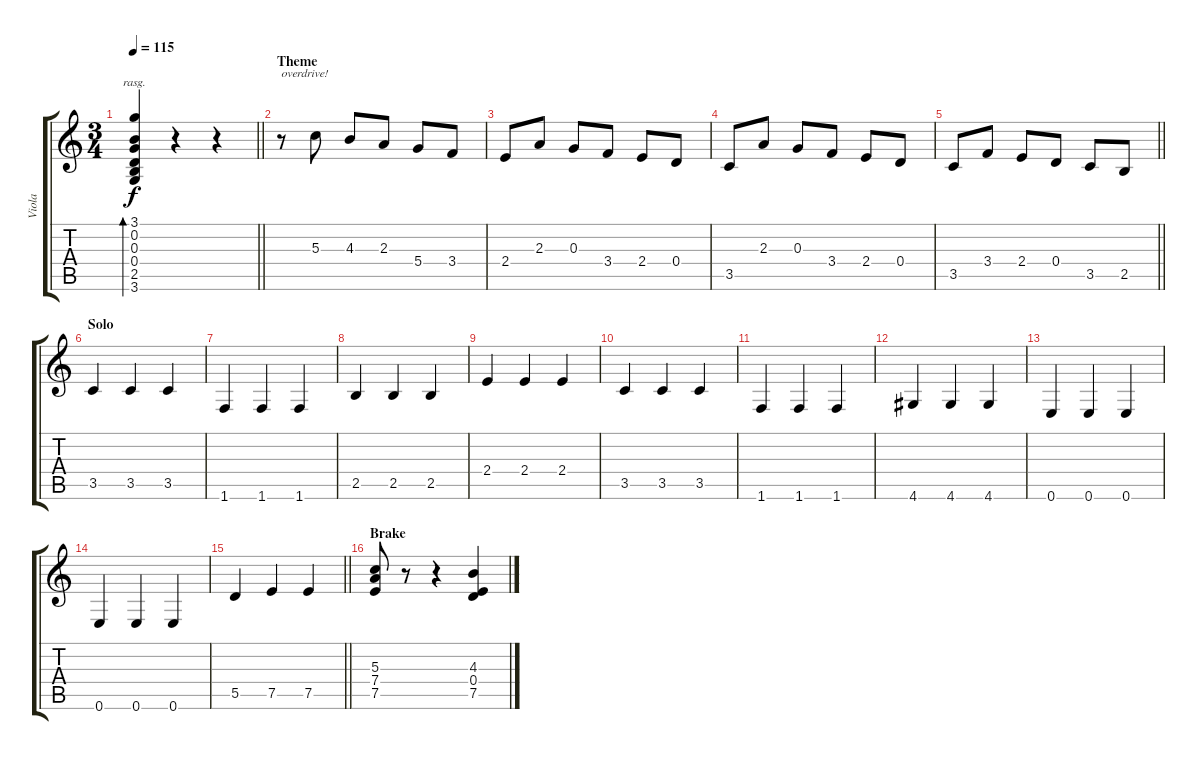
\track ("Viola" "Viola") {instrument overdrivenguitar}
\staff {score tabs}
\tuning (E4 B3 G3 D3 A2 E2) {hide}
\ts (3 4)
\tempo 115
\clef g2
\barLineRight lightlight
\ks aminor
(3.1 0.2 0.3 0.4 2.5 3.6).4{bd 60 rasg ii dy f} r.4 r.4 |
\section ("" "Theme")
r.8{txt "overdrive!" volume 7 instrument overdrivenguitar} 5.3.8 4.3.8 2.3.8 5.4.8 3.4.8 |
2.4.8 2.3.8 0.3.8 3.4.8 2.4.8 0.4.8 |
3.5.8 2.3.8 0.3.8 3.4.8 2.4.8 0.4.8 |
\barLineRight lightlight
3.5.8 3.4.8 2.4.8 0.4.8 3.5.8 2.5.8 |
\section ("" "Solo")
3.5.4 3.5.4 3.5.4 |
1.6.4 1.6.4 1.6.4 |
2.5.4 2.5.4 2.5.4 |
2.4.4 2.4.4 2.4.4 |
3.5.4 3.5.4 3.5.4 |
1.6.4 1.6.4 1.6.4 |
4.6.4 4.6.4 4.6.4 |
0.6.4 0.6.4 0.6.4 |
0.6.4 0.6.4 0.6.4 |
\barLineRight lightlight
5.5.4 7.5.4 7.5.4 |
\section ("" "Brake")
(5.3 7.4 7.5).8 r.8 r.4 (4.3 0.4 7.5).4
